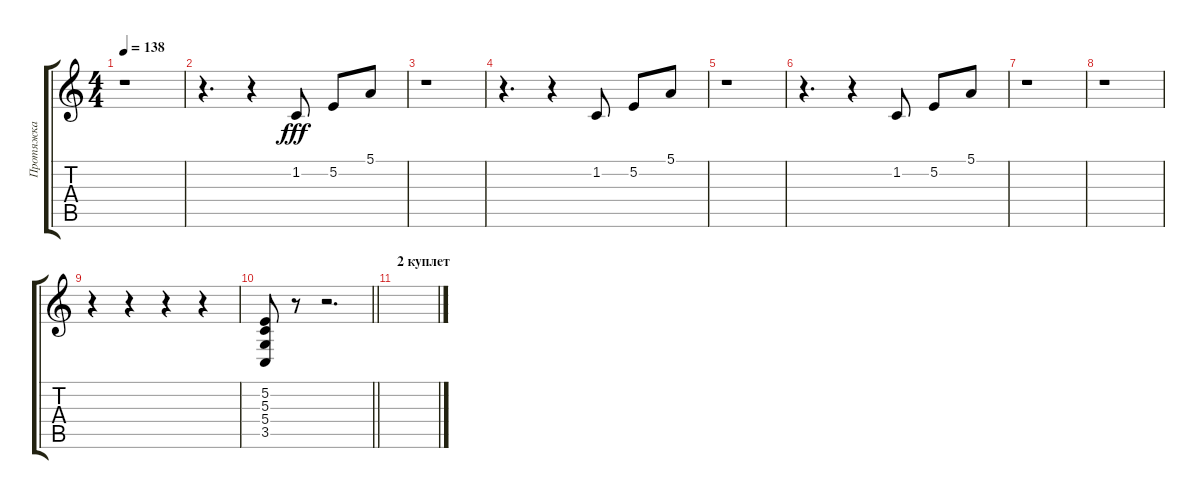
\track ("Протяжка" "Протяжка") {instrument synthstrings1}
\staff {score tabs}
\tuning (E4 B3 G3 D3 A2 E2) {hide}
\ts (4 4)
\tempo 138
\clef g2
\ks c
r.1{dy fff instrument synthstrings1} |
r.4{d} r.4 1.2.8{instrument voiceoohs} 5.2.8 5.1.8 |
r.1{instrument synthstrings1} |
r.4{d} r.4 1.2.8{instrument voiceoohs} 5.2.8 5.1.8 |
r.1{instrument synthstrings1} |
r.4{d} r.4 1.2.8{instrument voiceoohs} 5.2.8 5.1.8 |
r.1{instrument synthstrings1} |
r.1 |
r.4 r.4 r.4 r.4 |
\barLineRight lightlight
(5.2 5.3 5.4 3.5).8 r.8 r.2{d} |
\section ("" "2 куплет")
